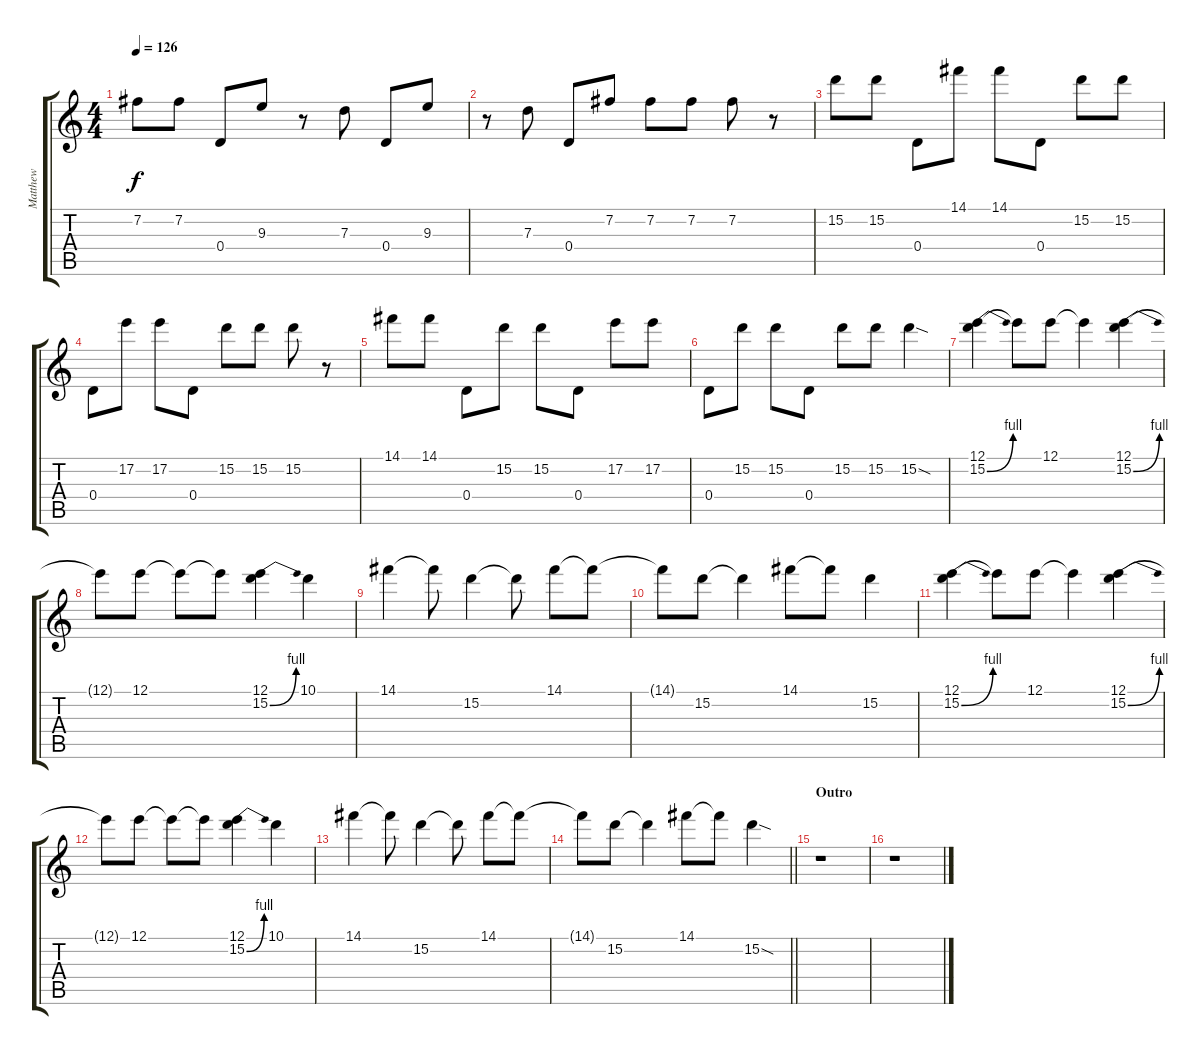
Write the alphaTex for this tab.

\track ("Matthew" "Matthew") {instrument distortionguitar}
\staff {score tabs}
\tuning (E4 B3 G3 D3 A2 E2) {hide}
\ts (4 4)
\tempo 126
\clef g2
\ks c
7.2.8{dy f} 7.2.8 0.4.8 9.3.8 r.8 7.3.8 0.4.8 9.3.8 |
r.8 7.3.8 0.4.8 7.2.8 7.2.8 7.2.8 7.2.8 r.8 |
15.2.8 15.2.8 0.4.8 14.1.8 14.1.8 0.4.8 15.2.8 15.2.8 |
0.4.8 17.2.8 17.2.8 0.4.8 15.2.8 15.2.8 15.2.8 r.8 |
14.1.8 14.1.8 0.4.8 15.2.8 15.2.8 0.4.8 17.2.8 17.2.8 |
0.4.8 15.2.8 15.2.8 0.4.8 15.2.8 15.2.8 15.2{sod}.4 |
(12.1 15.2{be (bend 0 0 60 4)}).4 12.1{t}.8 12.1.8 12.1{t}.4 (12.1 15.2{be (bend 0 0 60 4)}).4 |
12.1{t}.8 12.1.8 12.1{t}.8 12.1{t}.8 (12.1 15.2{be (bend 0 0 60 4)}).4 10.1.4 |
14.1.4 14.1{t}.8 15.2.4 15.2{t}.8 14.1.8 14.1{t}.8 |
14.1{t}.8 15.2.8 15.2{t}.4 14.1.8 14.1{t}.8 15.2.4 |
(12.1 15.2{be (bend 0 0 60 4)}).4 12.1{t}.8 12.1.8 12.1{t}.4 (12.1 15.2{be (bend 0 0 60 4)}).4 |
12.1{t}.8 12.1.8 12.1{t}.8 12.1{t}.8 (12.1 15.2{be (bend 0 0 60 4)}).4 10.1.4 |
14.1.4 14.1{t}.8 15.2.4 15.2{t}.8 14.1.8 14.1{t}.8 |
\barLineRight lightlight
14.1{t}.8 15.2.8 15.2{t}.4 14.1.8 14.1{t}.8 15.2{sod}.4 |
\section ("" "Outro")
r.1 |
r.1
